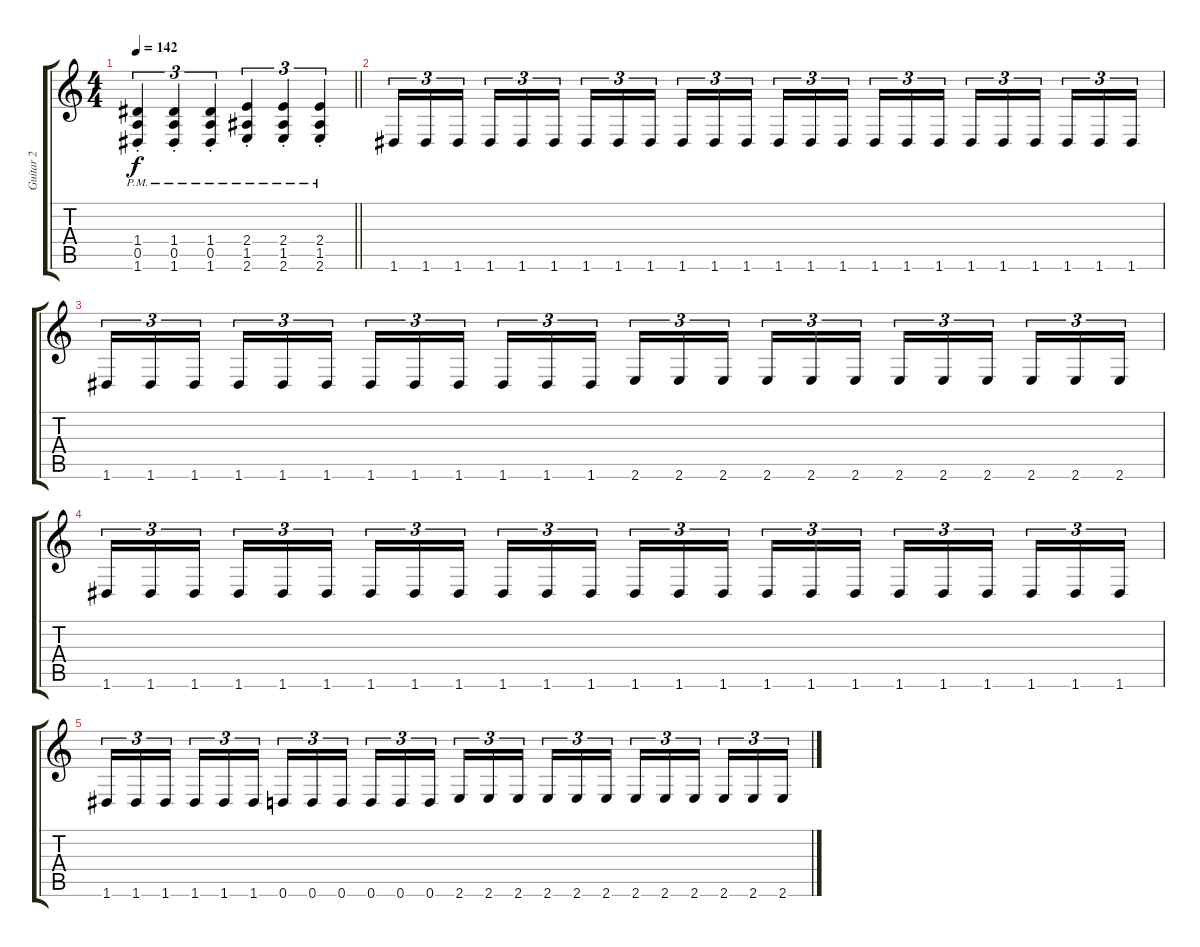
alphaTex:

\track ("Guitar 2" "Guitar 2") {instrument distortionguitar}
\staff {score tabs}
\tuning (E4 B3 G3 D3 A2 D2) {hide}
\ts (4 4)
\tempo 142
\clef g2
\barLineRight lightlight
\ks c
(1.4{pm st} 0.5{pm st} 1.6{pm st}).4{tu (3 2) dy f} (1.4{pm st} 0.5{pm st} 1.6{pm st}).4{tu (3 2)} (1.4{pm st} 0.5{pm st} 1.6{pm st}).4{tu (3 2)} (2.4{pm st} 1.5{pm st} 2.6{pm st}).4{tu (3 2)} (2.4{pm st} 1.5{pm st} 2.6{pm st}).4{tu (3 2)} (2.4{pm st} 1.5{pm st} 2.6{pm st}).4{tu (3 2)} |
1.6.16{tu (3 2)} 1.6.16{tu (3 2)} 1.6.16{tu (3 2) beam splitsecondary} 1.6.16{tu (3 2)} 1.6.16{tu (3 2)} 1.6.16{tu (3 2)} 1.6.16{tu (3 2)} 1.6.16{tu (3 2)} 1.6.16{tu (3 2) beam splitsecondary} 1.6.16{tu (3 2)} 1.6.16{tu (3 2)} 1.6.16{tu (3 2)} 1.6.16{tu (3 2)} 1.6.16{tu (3 2)} 1.6.16{tu (3 2) beam splitsecondary} 1.6.16{tu (3 2)} 1.6.16{tu (3 2)} 1.6.16{tu (3 2)} 1.6.16{tu (3 2)} 1.6.16{tu (3 2)} 1.6.16{tu (3 2) beam splitsecondary} 1.6.16{tu (3 2)} 1.6.16{tu (3 2)} 1.6.16{tu (3 2)} |
1.6.16{tu (3 2)} 1.6.16{tu (3 2)} 1.6.16{tu (3 2) beam splitsecondary} 1.6.16{tu (3 2)} 1.6.16{tu (3 2)} 1.6.16{tu (3 2)} 1.6.16{tu (3 2)} 1.6.16{tu (3 2)} 1.6.16{tu (3 2) beam splitsecondary} 1.6.16{tu (3 2)} 1.6.16{tu (3 2)} 1.6.16{tu (3 2)} 2.6.16{tu (3 2)} 2.6.16{tu (3 2)} 2.6.16{tu (3 2) beam splitsecondary} 2.6.16{tu (3 2)} 2.6.16{tu (3 2)} 2.6.16{tu (3 2)} 2.6.16{tu (3 2)} 2.6.16{tu (3 2)} 2.6.16{tu (3 2) beam splitsecondary} 2.6.16{tu (3 2)} 2.6.16{tu (3 2)} 2.6.16{tu (3 2)} |
1.6.16{tu (3 2)} 1.6.16{tu (3 2)} 1.6.16{tu (3 2) beam splitsecondary} 1.6.16{tu (3 2)} 1.6.16{tu (3 2)} 1.6.16{tu (3 2)} 1.6.16{tu (3 2)} 1.6.16{tu (3 2)} 1.6.16{tu (3 2) beam splitsecondary} 1.6.16{tu (3 2)} 1.6.16{tu (3 2)} 1.6.16{tu (3 2)} 1.6.16{tu (3 2)} 1.6.16{tu (3 2)} 1.6.16{tu (3 2) beam splitsecondary} 1.6.16{tu (3 2)} 1.6.16{tu (3 2)} 1.6.16{tu (3 2)} 1.6.16{tu (3 2)} 1.6.16{tu (3 2)} 1.6.16{tu (3 2) beam splitsecondary} 1.6.16{tu (3 2)} 1.6.16{tu (3 2)} 1.6.16{tu (3 2)} |
1.6.16{tu (3 2)} 1.6.16{tu (3 2)} 1.6.16{tu (3 2) beam splitsecondary} 1.6.16{tu (3 2)} 1.6.16{tu (3 2)} 1.6.16{tu (3 2)} 0.6.16{tu (3 2)} 0.6.16{tu (3 2)} 0.6.16{tu (3 2) beam splitsecondary} 0.6.16{tu (3 2)} 0.6.16{tu (3 2)} 0.6.16{tu (3 2)} 2.6.16{tu (3 2)} 2.6.16{tu (3 2)} 2.6.16{tu (3 2) beam splitsecondary} 2.6.16{tu (3 2)} 2.6.16{tu (3 2)} 2.6.16{tu (3 2)} 2.6.16{tu (3 2)} 2.6.16{tu (3 2)} 2.6.16{tu (3 2) beam splitsecondary} 2.6.16{tu (3 2)} 2.6.16{tu (3 2)} 2.6.16{tu (3 2)}
